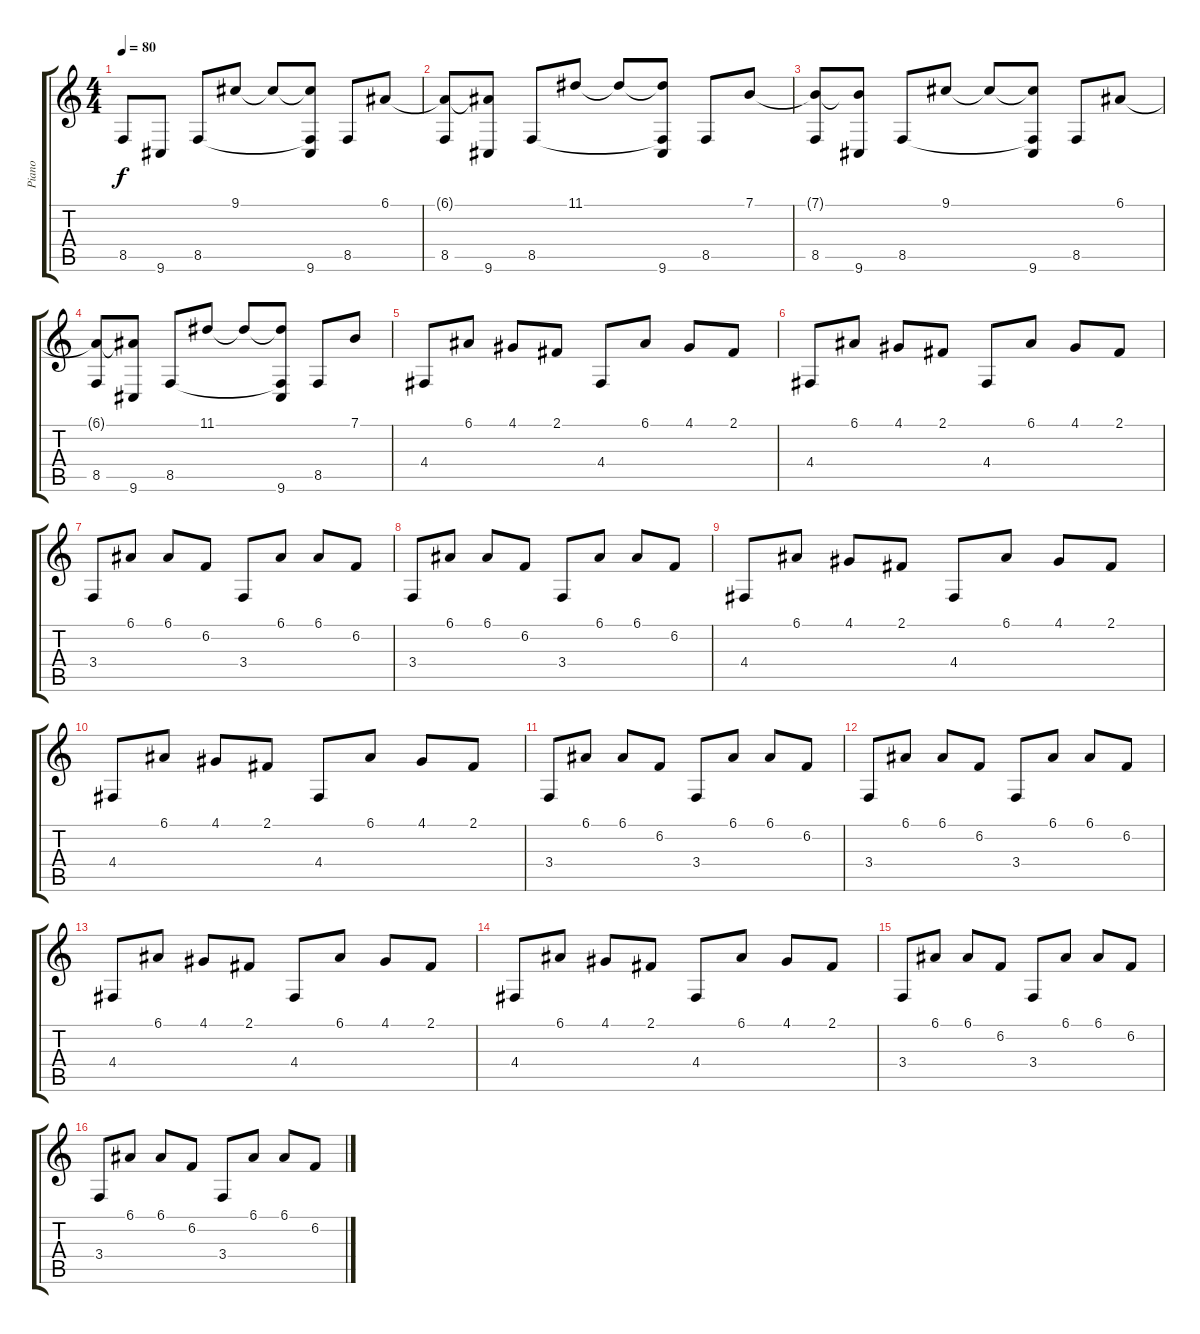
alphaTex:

\track ("Piano" "Piano") {instrument acousticgrandpiano}
\staff {score tabs}
\tuning (E4 B3 G3 D3 A2 E2) {hide}
\ts (4 4)
\tempo 80
\clef g2
\ks c
8.5.8{dy f} 9.6.8 8.5.8 9.1.8 9.1{t}.8 (9.1{t} 8.5{t} 9.6).8 8.5.8 6.1.8 |
(6.1{t} 8.5).8 (6.1{t} 9.6).8 8.5.8 11.1.8 11.1{t}.8 (11.1{t} 8.5{t} 9.6).8 8.5.8 7.1.8 |
(7.1{t} 8.5).8 (7.1{t} 9.6).8 8.5.8 9.1.8 9.1{t}.8 (9.1{t} 8.5{t} 9.6).8 8.5.8 6.1.8 |
(6.1{t} 8.5).8 (6.1{t} 9.6).8 8.5.8 11.1.8 11.1{t}.8 (11.1{t} 8.5{t} 9.6).8 8.5.8 7.1.8 |
4.4.8{volume 9} 6.1.8 4.1.8 2.1.8 4.4.8 6.1.8 4.1.8 2.1.8 |
4.4.8 6.1.8 4.1.8 2.1.8 4.4.8 6.1.8 4.1.8 2.1.8 |
3.4.8 6.1.8 6.1.8 6.2.8 3.4.8 6.1.8 6.1.8 6.2.8 |
3.4.8 6.1.8 6.1.8 6.2.8 3.4.8 6.1.8 6.1.8 6.2.8 |
4.4.8 6.1.8 4.1.8 2.1.8 4.4.8 6.1.8 4.1.8 2.1.8 |
4.4.8 6.1.8 4.1.8 2.1.8 4.4.8 6.1.8 4.1.8 2.1.8 |
3.4.8 6.1.8 6.1.8 6.2.8 3.4.8 6.1.8 6.1.8 6.2.8 |
3.4.8 6.1.8 6.1.8 6.2.8 3.4.8 6.1.8 6.1.8 6.2.8 |
4.4.8 6.1.8 4.1.8 2.1.8 4.4.8 6.1.8 4.1.8 2.1.8 |
4.4.8 6.1.8 4.1.8 2.1.8 4.4.8 6.1.8 4.1.8 2.1.8 |
3.4.8 6.1.8 6.1.8 6.2.8 3.4.8 6.1.8 6.1.8 6.2.8 |
3.4.8 6.1.8 6.1.8 6.2.8 3.4.8 6.1.8 6.1.8 6.2.8
